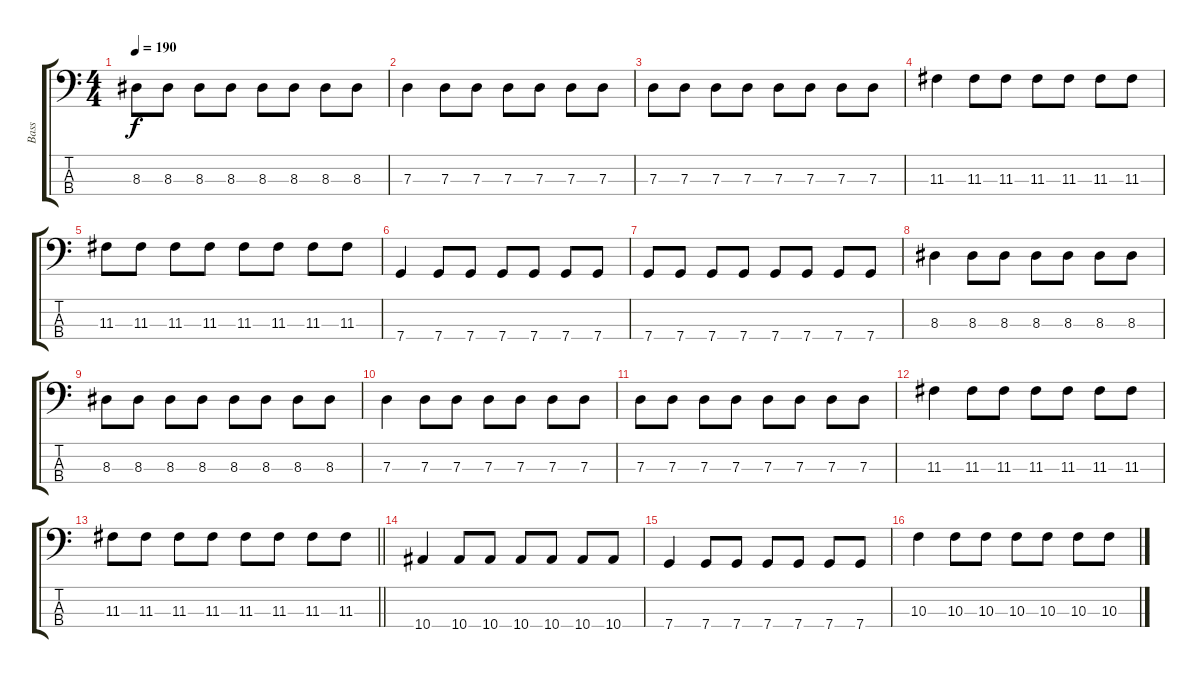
\track ("Bass" "Bass") {instrument electricbassfinger}
\staff {score tabs}
\tuning (F2 C2 G1 C1) {hide}
\ts (4 4)
\tempo 190
\clef f4
\ks c
8.3.8{dy f} 8.3.8 8.3.8 8.3.8 8.3.8 8.3.8 8.3.8 8.3.8 |
7.3.4 7.3.8 7.3.8 7.3.8 7.3.8 7.3.8 7.3.8 |
7.3.8 7.3.8 7.3.8 7.3.8 7.3.8 7.3.8 7.3.8 7.3.8 |
11.3.4 11.3.8 11.3.8 11.3.8 11.3.8 11.3.8 11.3.8 |
11.3.8 11.3.8 11.3.8 11.3.8 11.3.8 11.3.8 11.3.8 11.3.8 |
7.4.4 7.4.8 7.4.8 7.4.8 7.4.8 7.4.8 7.4.8 |
7.4.8 7.4.8 7.4.8 7.4.8 7.4.8 7.4.8 7.4.8 7.4.8 |
8.3.4 8.3.8 8.3.8 8.3.8 8.3.8 8.3.8 8.3.8 |
8.3.8 8.3.8 8.3.8 8.3.8 8.3.8 8.3.8 8.3.8 8.3.8 |
7.3.4 7.3.8 7.3.8 7.3.8 7.3.8 7.3.8 7.3.8 |
7.3.8 7.3.8 7.3.8 7.3.8 7.3.8 7.3.8 7.3.8 7.3.8 |
11.3.4 11.3.8 11.3.8 11.3.8 11.3.8 11.3.8 11.3.8 |
\barLineRight lightlight
11.3.8 11.3.8 11.3.8 11.3.8 11.3.8 11.3.8 11.3.8 11.3.8 |
\section ("" "")
10.4.4 10.4.8 10.4.8 10.4.8 10.4.8 10.4.8 10.4.8 |
7.4.4 7.4.8 7.4.8 7.4.8 7.4.8 7.4.8 7.4.8 |
10.3.4 10.3.8 10.3.8 10.3.8 10.3.8 10.3.8 10.3.8
